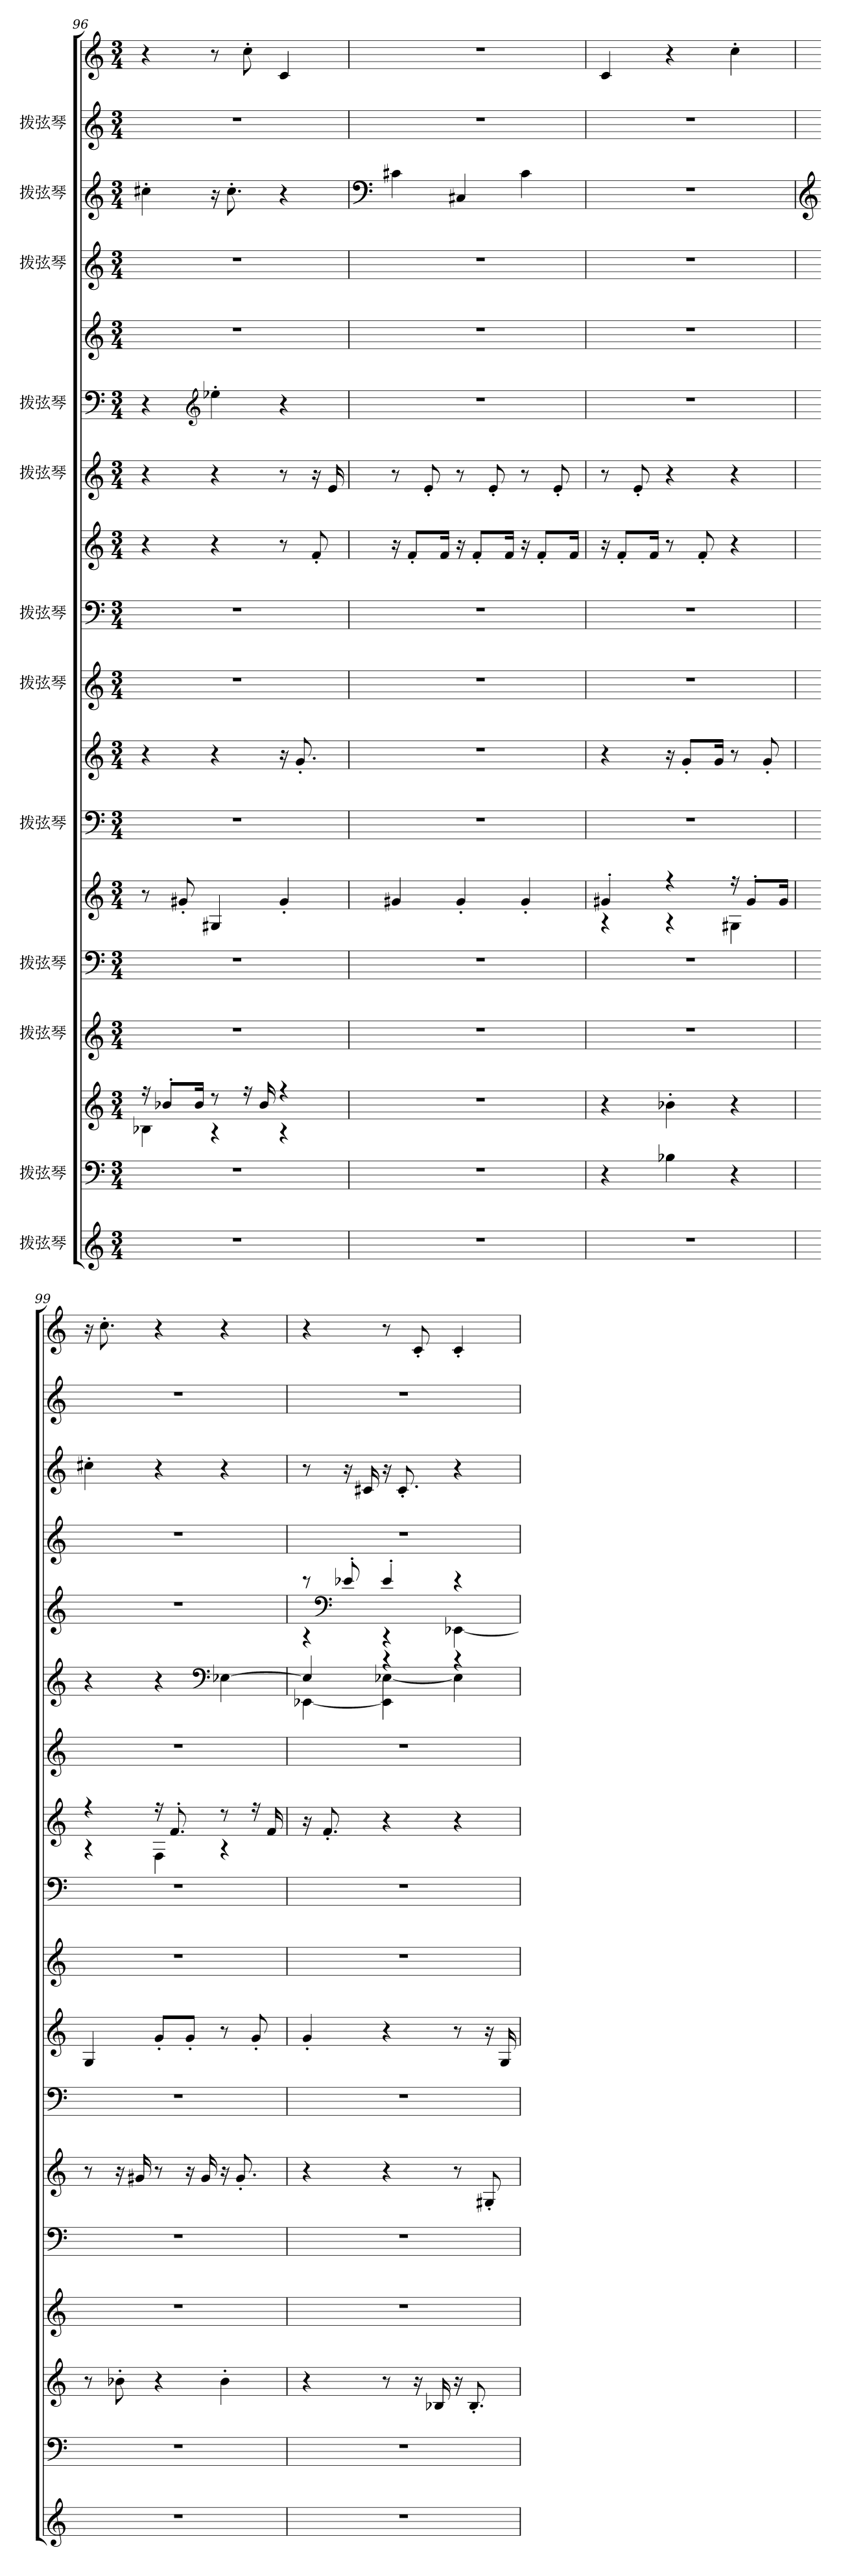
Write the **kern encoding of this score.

**kern	**kern	**kern	**kern	**kern	**kern	**kern	**kern	**kern	**kern	**kern	**kern	**kern	**kern	**kern	**kern	**kern	**kern
*part12	*part11	*part11	*part10	*part9	*part9	*part8	*part8	*part7	*part6	*part6	*part5	*part4	*part4	*part3	*part2	*part1	*part1
*staff18	*staff17	*staff16	*staff15	*staff14	*staff13	*staff12	*staff11	*staff10	*staff9	*staff8	*staff7	*staff6	*staff5	*staff4	*staff3	*staff2	*staff1
*I"拨弦琴	*I"拨弦琴	*	*I"拨弦琴	*I"拨弦琴	*	*I"拨弦琴	*	*I"拨弦琴	*I"拨弦琴	*	*I"拨弦琴	*I"拨弦琴	*	*I"拨弦琴	*I"拨弦琴	*I"拨弦琴	*
*clefG2	*clefF4	*clefG2	*clefG2	*clefF4	*clefG2	*clefF4	*clefG2	*clefG2	*clefF4	*clefG2	*clefG2	*clefF4	*clefG2	*clefG2	*clefG2	*clefG2	*clefG2
*k[]	*k[]	*k[]	*k[]	*k[]	*k[]	*k[]	*k[]	*k[]	*k[]	*k[]	*k[]	*k[]	*k[]	*k[]	*k[]	*k[]	*k[]
*M3/4	*M3/4	*M3/4	*M3/4	*M3/4	*M3/4	*M3/4	*M3/4	*M3/4	*M3/4	*M3/4	*M3/4	*M3/4	*M3/4	*M3/4	*M3/4	*M3/4	*M3/4
=96	=96	=96	=96	=96	=96	=96	=96	=96	=96	=96	=96	=96	=96	=96	=96	=96	=96
*	*	*^	*	*	*	*	*	*	*	*	*	*	*	*	*	*	*
2.r	2.r	16r	4B-X\	2.r	2.r	8r	2.r	4r	2.r	2.r	4r	4r	4r	2.r	2.r	4cc#X'\	2.r	4r
.	.	8b-X'/L	.	.	.	.	.	.	.	.	.	.	.	.	.	.	.	.
.	.	.	.	.	.	8g#X'/	.	.	.	.	.	.	.	.	.	.	.	.
.	.	16b-/Jk	.	.	.	.	.	.	.	.	.	.	.	.	.	.	.	.
*	*	*	*	*	*	*	*	*	*	*	*	*	*clefG2	*	*	*	*	*
.	.	8r	4r	.	.	4G#X/	.	4r	.	.	4r	4r	4ee-X'\	.	.	16r	.	8r
.	.	.	.	.	.	.	.	.	.	.	.	.	.	.	.	8.cc#'\	.	.
.	.	16r	.	.	.	.	.	.	.	.	.	.	.	.	.	.	.	8cc'\
.	.	16b-/	.	.	.	.	.	.	.	.	.	.	.	.	.	.	.	.
.	.	4r	4r	.	.	4g#'/	.	16r	.	.	8r	8r	4r	.	.	4r	.	4c/
.	.	.	.	.	.	.	.	8.g'/	.	.	.	.	.	.	.	.	.	.
.	.	.	.	.	.	.	.	.	.	.	8f'/	16r	.	.	.	.	.	.
.	.	.	.	.	.	.	.	.	.	.	.	16e/	.	.	.	.	.	.
*	*	*v	*v	*	*	*	*	*	*	*	*	*	*	*	*	*	*	*
=97	=97	=97	=97	=97	=97	=97	=97	=97	=97	=97	=97	=97	=97	=97	=97	=97	=97
*	*	*	*	*	*	*	*	*	*	*	*	*	*	*	*clefF4	*	*
2.r	2.r	2.r	2.r	2.r	4g#X/	2.r	2.r	2.r	2.r	16r	8r	2.r	2.r	2.r	4c#X\	2.r	2.r
.	.	.	.	.	.	.	.	.	.	8f'/L	.	.	.	.	.	.	.
.	.	.	.	.	.	.	.	.	.	.	8e'/	.	.	.	.	.	.
.	.	.	.	.	.	.	.	.	.	16f/Jk	.	.	.	.	.	.	.
.	.	.	.	.	4g#'/	.	.	.	.	16r	8r	.	.	.	4C#X/	.	.
.	.	.	.	.	.	.	.	.	.	8f'/L	.	.	.	.	.	.	.
.	.	.	.	.	.	.	.	.	.	.	8e'/	.	.	.	.	.	.
.	.	.	.	.	.	.	.	.	.	16f/Jk	.	.	.	.	.	.	.
.	.	.	.	.	4g#'/	.	.	.	.	16r	8r	.	.	.	4c#\	.	.
.	.	.	.	.	.	.	.	.	.	8f'/L	.	.	.	.	.	.	.
.	.	.	.	.	.	.	.	.	.	.	8e'/	.	.	.	.	.	.
.	.	.	.	.	.	.	.	.	.	16f/Jk	.	.	.	.	.	.	.
!!LO:PB:g=z
=98	=98	=98	=98	=98	=98	=98	=98	=98	=98	=98	=98	=98	=98	=98	=98	=98	=98
*	*	*	*	*	*^	*	*	*	*	*	*	*	*	*	*	*	*
2.r	4r	4r	2.r	2.r	4g#X'/	4r	2.r	4r	2.r	2.r	16r	8r	2.r	2.r	2.r	2.r	2.r	4c/
.	.	.	.	.	.	.	.	.	.	.	8f'/L	.	.	.	.	.	.	.
.	.	.	.	.	.	.	.	.	.	.	.	8e'/	.	.	.	.	.	.
.	.	.	.	.	.	.	.	.	.	.	16f/Jk	.	.	.	.	.	.	.
.	4B-X\	4b-X'\	.	.	4r	4r	.	16r	.	.	8r	4r	.	.	.	.	.	4r
.	.	.	.	.	.	.	.	8g'/L	.	.	.	.	.	.	.	.	.	.
.	.	.	.	.	.	.	.	.	.	.	8f'/	.	.	.	.	.	.	.
.	.	.	.	.	.	.	.	16g/Jk	.	.	.	.	.	.	.	.	.	.
.	4r	4r	.	.	16r	4G#X\	.	8r	.	.	4r	4r	.	.	.	.	.	4cc'\
.	.	.	.	.	8g#'/L	.	.	.	.	.	.	.	.	.	.	.	.	.
.	.	.	.	.	.	.	.	8g'/	.	.	.	.	.	.	.	.	.	.
.	.	.	.	.	16g#/Jk	.	.	.	.	.	.	.	.	.	.	.	.	.
*	*	*	*	*	*v	*v	*	*	*	*	*	*	*	*	*	*	*	*
=99	=99	=99	=99	=99	=99	=99	=99	=99	=99	=99	=99	=99	=99	=99	=99	=99	=99
*	*	*	*	*	*	*	*	*	*	*	*	*	*	*	*clefG2	*	*
*	*	*	*	*	*	*	*	*	*	*^	*	*	*	*	*	*	*
2.r	2.r	8r	2.r	2.r	8r	2.r	4G/	2.r	2.r	4r	4r	2.r	4r	2.r	2.r	4cc#X'\	2.r	16r
.	.	.	.	.	.	.	.	.	.	.	.	.	.	.	.	.	.	8.cc'\
.	.	8b-X'\	.	.	16r	.	.	.	.	.	.	.	.	.	.	.	.	.
.	.	.	.	.	16g#X/	.	.	.	.	.	.	.	.	.	.	.	.	.
.	.	4r	.	.	8r	.	8g'/L	.	.	16r	4F\	.	4r	.	.	4r	.	4r
.	.	.	.	.	.	.	.	.	.	8.f'/	.	.	.	.	.	.	.	.
.	.	.	.	.	16r	.	8g'/J	.	.	.	.	.	.	.	.	.	.	.
.	.	.	.	.	16g#/	.	.	.	.	.	.	.	.	.	.	.	.	.
*	*	*	*	*	*	*	*	*	*	*	*	*	*clefF4	*	*	*	*	*
.	.	4b-'\	.	.	16r	.	8r	.	.	8r	4r	.	[4E-X\	.	.	4r	.	4r
.	.	.	.	.	8.g#'/	.	.	.	.	.	.	.	.	.	.	.	.	.
.	.	.	.	.	.	.	8g'/	.	.	16r	.	.	.	.	.	.	.	.
.	.	.	.	.	.	.	.	.	.	16f/	.	.	.	.	.	.	.	.
*	*	*	*	*	*	*	*	*	*	*v	*v	*	*	*	*	*	*	*
=100	=100	=100	=100	=100	=100	=100	=100	=100	=100	=100	=100	=100	=100	=100	=100	=100	=100
*	*	*	*	*	*	*	*	*	*	*	*	*^	*^	*	*	*	*
2.r	2.r	4r	2.r	2.r	4r	2.r	4g'/	2.r	2.r	16r	2.r	4E-/]	[4EE-X\	8r	4r	2.r	8r	2.r	4r
.	.	.	.	.	.	.	.	.	.	8.f'/	.	.	.	.	.	.	.	.	.
*	*	*	*	*	*	*	*	*	*	*	*	*	*	*clefF4	*	*	*	*	*
.	.	.	.	.	.	.	.	.	.	.	.	.	.	8e-X'/	.	.	16r	.	.
.	.	.	.	.	.	.	.	.	.	.	.	.	.	.	.	.	16c#X/	.	.
.	.	8r	.	.	4r	.	4r	.	.	4r	.	4r	4EE-\] [4E-X\	4e-'/	4r	.	16r	.	8r
.	.	.	.	.	.	.	.	.	.	.	.	.	.	.	.	.	8.c#'/	.	.
.	.	16r	.	.	.	.	.	.	.	.	.	.	.	.	.	.	.	.	8c'/
.	.	16B-X/	.	.	.	.	.	.	.	.	.	.	.	.	.	.	.	.	.
.	.	16r	.	.	8r	.	8r	.	.	4r	.	4r	4E-\]	4r	[4EE-X\	.	4r	.	4c'/
.	.	8.B-'/	.	.	.	.	.	.	.	.	.	.	.	.	.	.	.	.	.
.	.	.	.	.	8G#X'/	.	16r	.	.	.	.	.	.	.	.	.	.	.	.
.	.	.	.	.	.	.	16G/	.	.	.	.	.	.	.	.	.	.	.	.
*	*	*	*	*	*	*	*	*	*	*	*	*v	*v	*	*	*	*	*	*
*	*	*	*	*	*	*	*	*	*	*	*	*	*v	*v	*	*	*	*
=	=	=	=	=	=	=	=	=	=	=	=	=	=	=	=	=	=
*-	*-	*-	*-	*-	*-	*-	*-	*-	*-	*-	*-	*-	*-	*-	*-	*-	*-
